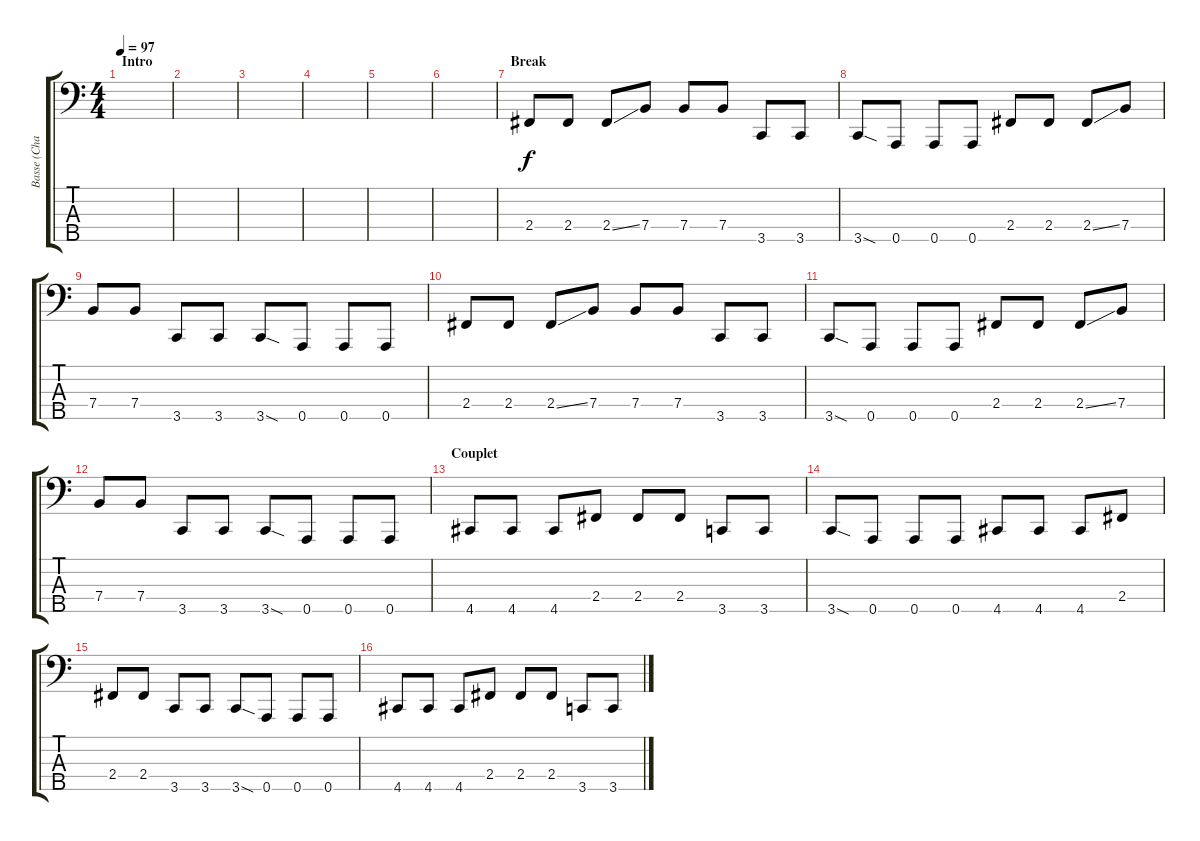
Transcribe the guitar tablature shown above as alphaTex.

\track ("Basse (Charlotte)" "Basse (Cha") {instrument electricbassfinger}
\staff {score tabs}
\tuning (G2 D2 A1 E1 A0) {hide}
\ts (4 4)
\section ("" "Intro")
\tempo 97
\clef f4
\ks c
|
|
|
|
|
\section ("" "")
|
\section ("" "Break")
2.4.8 2.4.8 2.4{ss}.8 7.4.8 7.4.8 7.4.8 3.5.8 3.5.8 |
3.5{sod}.8 0.5.8 0.5.8 0.5.8 2.4.8 2.4.8 2.4{ss}.8 7.4.8 |
7.4.8 7.4.8 3.5.8 3.5.8 3.5{sod}.8 0.5.8 0.5.8 0.5.8 |
2.4.8 2.4.8 2.4{ss}.8 7.4.8 7.4.8 7.4.8 3.5.8 3.5.8 |
3.5{sod}.8 0.5.8 0.5.8 0.5.8 2.4.8 2.4.8 2.4{ss}.8 7.4.8 |
\section ("" "")
7.4.8 7.4.8 3.5.8 3.5.8 3.5{sod}.8 0.5.8 0.5.8 0.5.8 |
\section ("" "Couplet")
4.5.8{instrument electricbasspick} 4.5.8 4.5.8 2.4.8 2.4.8 2.4.8 3.5.8 3.5.8 |
3.5{sod}.8 0.5.8 0.5.8 0.5.8 4.5.8 4.5.8 4.5.8 2.4.8 |
2.4.8 2.4.8 3.5.8 3.5.8 3.5{sod}.8 0.5.8 0.5.8 0.5.8 |
4.5.8{instrument electricbasspick} 4.5.8 4.5.8 2.4.8 2.4.8 2.4.8 3.5.8 3.5.8
